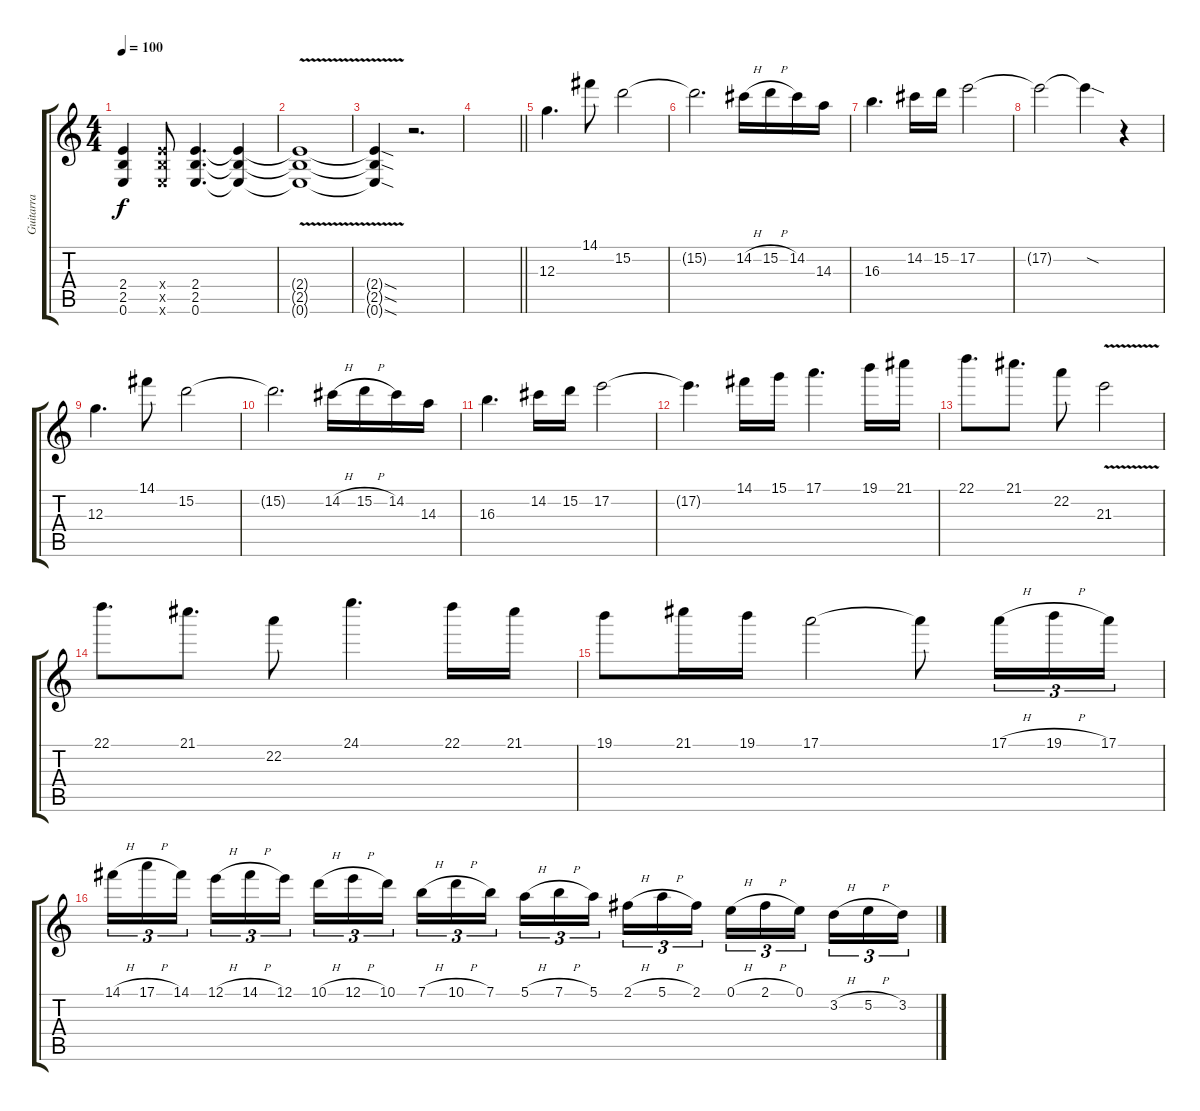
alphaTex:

\track ("Guitarra" "Guitarra") {instrument overdrivenguitar}
\staff {score tabs}
\tuning (E4 B3 G3 D3 A2 E2) {hide}
\ts (4 4)
\tempo 100
\clef g2
\ks c
(2.4 2.5 0.6).4{dy f} (2.4{x} 2.5{x} 0.6{x}).8 (2.4 2.5 0.6).4{d} (2.4{t} 2.5{t} 0.6{t}).4 |
(2.4{v t} 2.5{v t} 0.6{v t}).1 |
(2.4{sod t} 2.5{sod t} 0.6{sod t}).4 r.2{d} |
\barLineRight lightlight
|
12.3.4{d} 14.1.8 15.2.2 |
15.2{t}.2{d} 14.2{h}.16 15.2{h}.16 14.2.16 14.3.16 |
16.3.4{d} 14.2.16 15.2.16 17.2.2 |
17.2{t}.2 17.2{sod t}.4 r.4 |
12.3.4{d} 14.1.8 15.2.2 |
15.2{t}.2{d} 14.2{h}.16 15.2{h}.16 14.2.16 14.3.16 |
16.3.4{d} 14.2.16 15.2.16 17.2.2 |
17.2{t}.4{d} 14.1.16 15.1.16 17.1.4{d} 19.1.16 21.1.16 |
22.1.8{d} 21.1.8{d} 22.2.8 21.3{v}.2 |
22.1.8{d} 21.1.8{d} 22.2.8 24.1.4{d} 22.1.16 21.1.16 |
19.1.8 21.1.16 19.1.16 17.1.2 17.1{t}.8 17.1{h}.16{tu (3 2)} 19.1{h}.16{tu (3 2)} 17.1.16{tu (3 2)} |
14.1{h}.16{tu (3 2)} 17.1{h}.16{tu (3 2)} 14.1.16{tu (3 2) beam splitsecondary} 12.1{h}.16{tu (3 2)} 14.1{h}.16{tu (3 2)} 12.1.16{tu (3 2)} 10.1{h}.16{tu (3 2)} 12.1{h}.16{tu (3 2)} 10.1.16{tu (3 2) beam splitsecondary} 7.1{h}.16{tu (3 2)} 10.1{h}.16{tu (3 2)} 7.1.16{tu (3 2)} 5.1{h}.16{tu (3 2)} 7.1{h}.16{tu (3 2)} 5.1.16{tu (3 2) beam splitsecondary} 2.1{h}.16{tu (3 2)} 5.1{h}.16{tu (3 2)} 2.1.16{tu (3 2)} 0.1{h}.16{tu (3 2)} 2.1{h}.16{tu (3 2)} 0.1.16{tu (3 2) beam splitsecondary} 3.2{h}.16{tu (3 2)} 5.2{h}.16{tu (3 2)} 3.2.16{tu (3 2)}
